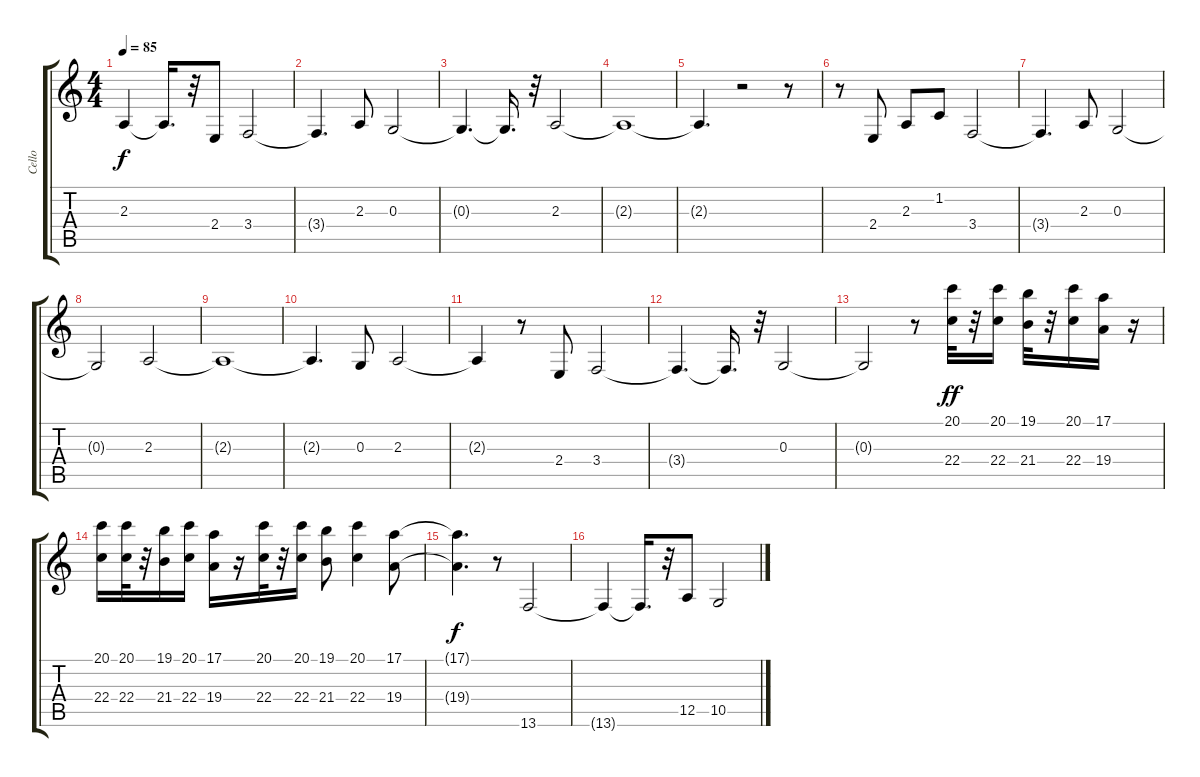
\track ("Cello" "Cello") {instrument viola}
\staff {score tabs}
\tuning (E4 B3 G3 D3 A2 E2) {hide}
\ts (4 4)
\tempo 85
\clef g2
\ks c
2.3{t}.4{dy f} 2.3{t}.16{d} r.32 2.4.8 3.4.2 |
3.4{t}.4{d} 2.3.8 0.3.2 |
0.3{t}.4{d} 0.3{t}.16{d} r.32 2.3.2 |
2.3{t}.1 |
2.3{t}.4{d} r.2 r.8 |
r.8 2.4.8 2.3.8 1.2.8 3.4.2 |
3.4{t}.4{d} 2.3.8 0.3.2 |
0.3{t}.2 2.3.2 |
2.3{t}.1 |
2.3{t}.4{d} 0.3.8 2.3.2 |
2.3{t}.4 r.8 2.4.8 3.4.2 |
3.4{t}.4{d} 3.4{t}.16{d} r.32 0.3.2 |
0.3{t}.2 r.8 (20.1 22.4).32{dy ff} r.32 (20.1 22.4).16 (19.1 21.4).32 r.32 (20.1 22.4).16 (17.1 19.4).16 r.16 |
(20.1 22.4).16 (20.1 22.4).32 r.32 (19.1 21.4).16 (20.1 22.4).16 (17.1 19.4).16 r.16 (20.1 22.4).32 r.32 (20.1 22.4).16 (19.1 21.4).8 (20.1 22.4).4 (17.1 19.4).8 |
(17.1{t} 19.4{t}).4{d dy f} r.8 13.6.2 |
13.6{t}.4 13.6{t}.16{d} r.32 12.5.8 10.5.2
